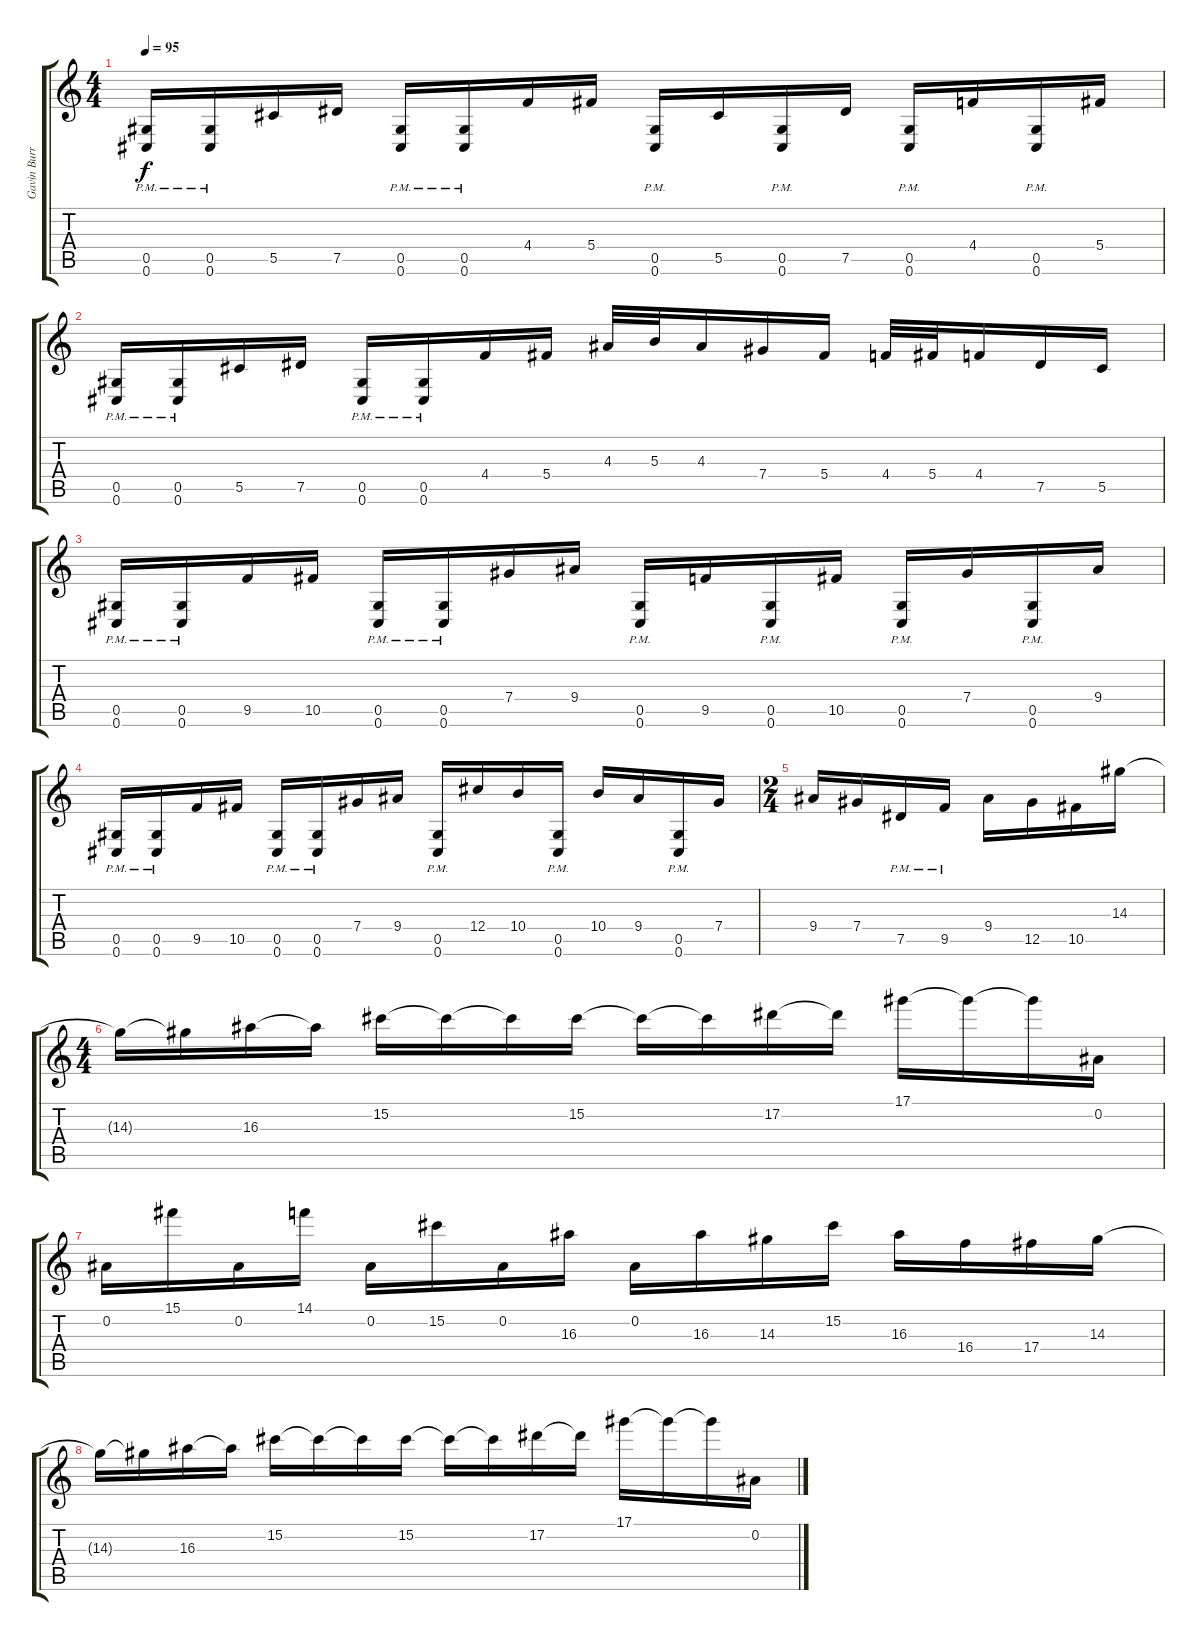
\track ("Gavin Burrough" "Gavin Burr") {instrument distortionguitar}
\staff {score tabs}
\tuning (Eb4 Bb3 Gb3 Db3 Ab2 Db2) {hide}
\ts (4 4)
\tempo 95
\clef g2
\ks c
(0.5{pm} 0.6{pm}).16{dy f} (0.5{pm} 0.6{pm}).16 5.5.16 7.5.16 (0.5{pm} 0.6{pm}).16 (0.5{pm} 0.6{pm}).16 4.4.16 5.4.16 (0.5{pm} 0.6{pm}).16 5.5.16 (0.5{pm} 0.6{pm}).16 7.5.16 (0.5{pm} 0.6{pm}).16 4.4.16 (0.5{pm} 0.6{pm}).16 5.4.16 |
(0.5{pm} 0.6{pm}).16 (0.5{pm} 0.6{pm}).16 5.5.16 7.5.16 (0.5{pm} 0.6{pm}).16 (0.5{pm} 0.6{pm}).16 4.4.16 5.4.16 4.3.32 5.3.32 4.3.16 7.4.16 5.4.16 4.4.32 5.4.32 4.4.16 7.5.16 5.5.16 |
(0.5{pm} 0.6{pm}).16 (0.5{pm} 0.6{pm}).16 9.5.16 10.5.16 (0.5{pm} 0.6{pm}).16 (0.5{pm} 0.6{pm}).16 7.4.16 9.4.16 (0.5{pm} 0.6{pm}).16 9.5.16 (0.5{pm} 0.6{pm}).16 10.5.16 (0.5{pm} 0.6{pm}).16 7.4.16 (0.5{pm} 0.6{pm}).16 9.4.16 |
(0.5{pm} 0.6{pm}).16 (0.5{pm} 0.6{pm}).16 9.5.16 10.5.16 (0.5{pm} 0.6{pm}).16 (0.5{pm} 0.6{pm}).16 7.4.16 9.4.16 (0.5{pm} 0.6{pm}).16 12.4.16 10.4.16 (0.5{pm} 0.6{pm}).16 10.4.16 9.4.16 (0.5{pm} 0.6{pm}).16 7.4.16 |
\ts (2 4)
9.4.16 7.4.16 7.5{pm}.16 9.5{pm}.16 9.4.16 12.5.16 10.5.16 14.3.16 |
\ts (4 4)
14.3{t}.16 14.3{t}.16 16.3.16 16.3{t}.16 15.2.16 15.2{t}.16 15.2{t}.16 15.2.16 15.2{t}.16 15.2{t}.16 17.2.16 17.2{t}.16 17.1.16 17.1{t}.16 17.1{t}.16 0.2.16 |
0.2.16 15.1.16 0.2.16 14.1.16 0.2.16 15.2.16 0.2.16 16.3.16 0.2.16 16.3.16 14.3.16 15.2.16 16.3.16 16.4.16 17.4.16 14.3.16 |
14.3{t}.16 14.3{t}.16 16.3.16 16.3{t}.16 15.2.16 15.2{t}.16 15.2{t}.16 15.2.16 15.2{t}.16 15.2{t}.16 17.2.16 17.2{t}.16 17.1.16 17.1{t}.16 17.1{t}.16 0.2.16
